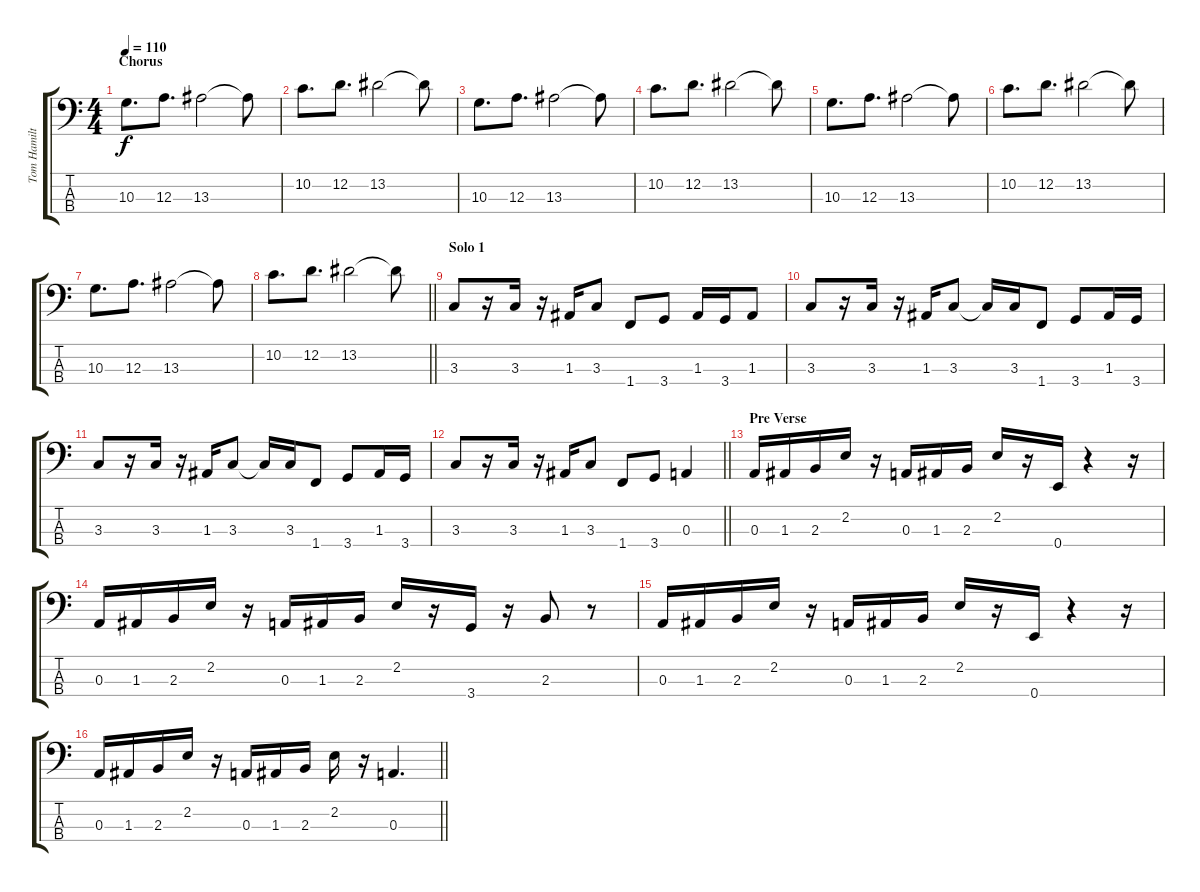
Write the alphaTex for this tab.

\track ("Tom Hamilton - Bass" "Tom Hamilt") {instrument electricbassfinger}
\staff {score tabs}
\tuning (G2 D2 A1 E1) {hide}
\ts (4 4)
\section ("" "Chorus")
\tempo 110
\clef f4
\ks c
10.3.8{d dy f} 12.3.8{d} 13.3.2 13.3{t}.8 |
10.2.8{d} 12.2.8{d} 13.2.2 13.2{t}.8 |
10.3.8{d} 12.3.8{d} 13.3.2 13.3{t}.8 |
10.2.8{d} 12.2.8{d} 13.2.2 13.2{t}.8 |
10.3.8{d} 12.3.8{d} 13.3.2 13.3{t}.8 |
10.2.8{d} 12.2.8{d} 13.2.2 13.2{t}.8 |
10.3.8{d} 12.3.8{d} 13.3.2 13.3{t}.8 |
\barLineRight lightlight
10.2.8{d} 12.2.8{d} 13.2.2 13.2{t}.8 |
\section ("" "Solo 1")
3.3.8 r.16 3.3.16 r.16 1.3.16 3.3.8 1.4.8 3.4.8 1.3.16 3.4.16 1.3.8 |
3.3.8 r.16 3.3.16 r.16 1.3.16 3.3.8 3.3{t}.16 3.3.16 1.4.8 3.4.8 1.3.16 3.4.16 |
3.3.8 r.16 3.3.16 r.16 1.3.16 3.3.8 3.3{t}.16 3.3.16 1.4.8 3.4.8 1.3.16 3.4.16 |
\barLineRight lightlight
3.3.8 r.16 3.3.16 r.16 1.3.16 3.3.8 1.4.8 3.4.8 0.3.4 |
\section ("" "Pre Verse")
0.3.16 1.3.16 2.3.16 2.2.16 r.16 0.3.16 1.3.16 2.3.16 2.2.16 r.16 0.4.16 r.4 r.16 |
0.3.16 1.3.16 2.3.16 2.2.16 r.16 0.3.16 1.3.16 2.3.16 2.2.16 r.16 3.4.16 r.16 2.3.8 r.8 |
0.3.16 1.3.16 2.3.16 2.2.16 r.16 0.3.16 1.3.16 2.3.16 2.2.16 r.16 0.4.16 r.4 r.16 |
\barLineRight lightlight
0.3.16 1.3.16 2.3.16 2.2.16 r.16 0.3.16 1.3.16 2.3.16 2.2.16 r.16 0.3.4{d}
